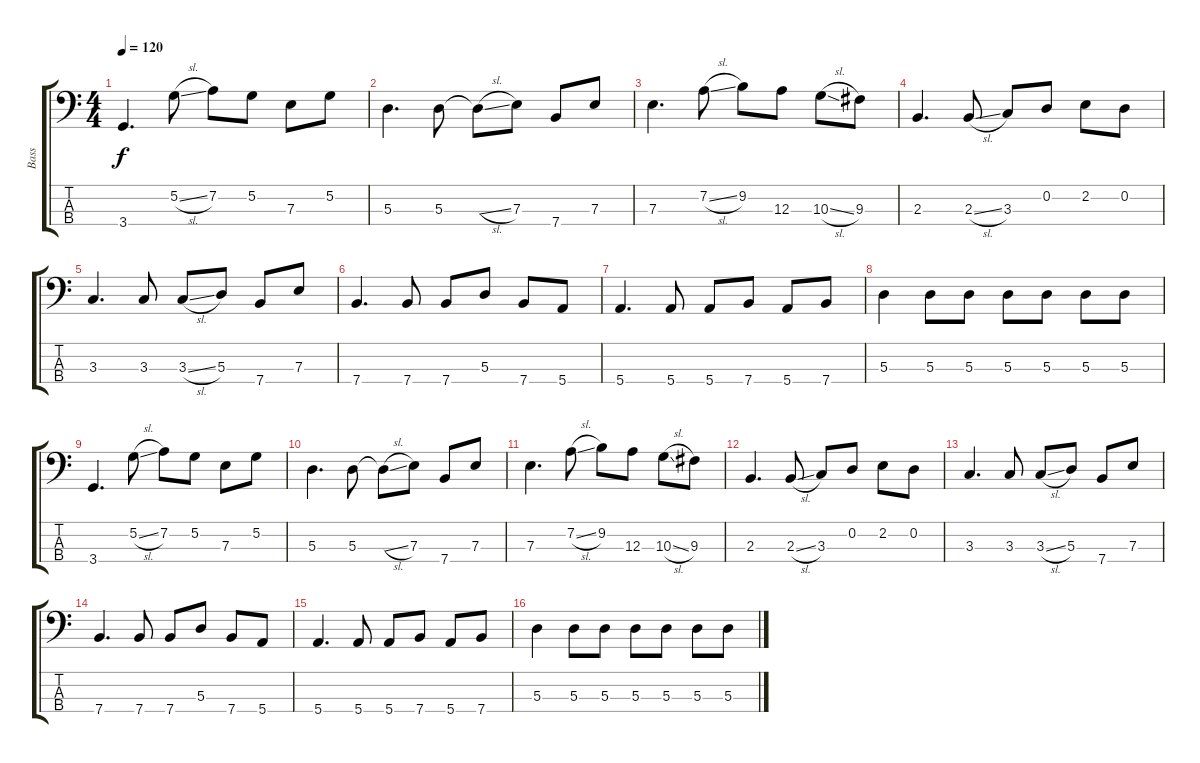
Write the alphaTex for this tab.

\track ("Bass" "Bass") {instrument electricbassfinger}
\staff {score tabs}
\tuning (G2 D2 A1 E1) {hide}
\ts (4 4)
\tempo 120
\clef f4
\ks c
3.4.4{d dy f} 5.2{sl}.8 7.2.8 5.2.8 7.3.8 5.2.8 |
5.3.4{d} 5.3.8 5.3{sl t}.8 7.3.8 7.4.8 7.3.8 |
7.3.4{d} 7.2{sl}.8 9.2.8 12.3.8 10.3{sl}.8 9.3.8 |
2.3.4{d} 2.3{sl}.8 3.3.8 0.2.8 2.2.8 0.2.8 |
3.3.4{d} 3.3.8 3.3{sl}.8 5.3.8 7.4.8 7.3.8 |
7.4.4{d} 7.4.8 7.4.8 5.3.8 7.4.8 5.4.8 |
5.4.4{d} 5.4.8 5.4.8 7.4.8 5.4.8 7.4.8 |
5.3.4 5.3.8 5.3.8 5.3.8 5.3.8 5.3.8 5.3.8 |
3.4.4{d} 5.2{sl}.8 7.2.8 5.2.8 7.3.8 5.2.8 |
5.3.4{d} 5.3.8 5.3{sl t}.8 7.3.8 7.4.8 7.3.8 |
7.3.4{d} 7.2{sl}.8 9.2.8 12.3.8 10.3{sl}.8 9.3.8 |
2.3.4{d} 2.3{sl}.8 3.3.8 0.2.8 2.2.8 0.2.8 |
3.3.4{d} 3.3.8 3.3{sl}.8 5.3.8 7.4.8 7.3.8 |
7.4.4{d} 7.4.8 7.4.8 5.3.8 7.4.8 5.4.8 |
5.4.4{d} 5.4.8 5.4.8 7.4.8 5.4.8 7.4.8 |
5.3.4 5.3.8 5.3.8 5.3.8 5.3.8 5.3.8 5.3.8
